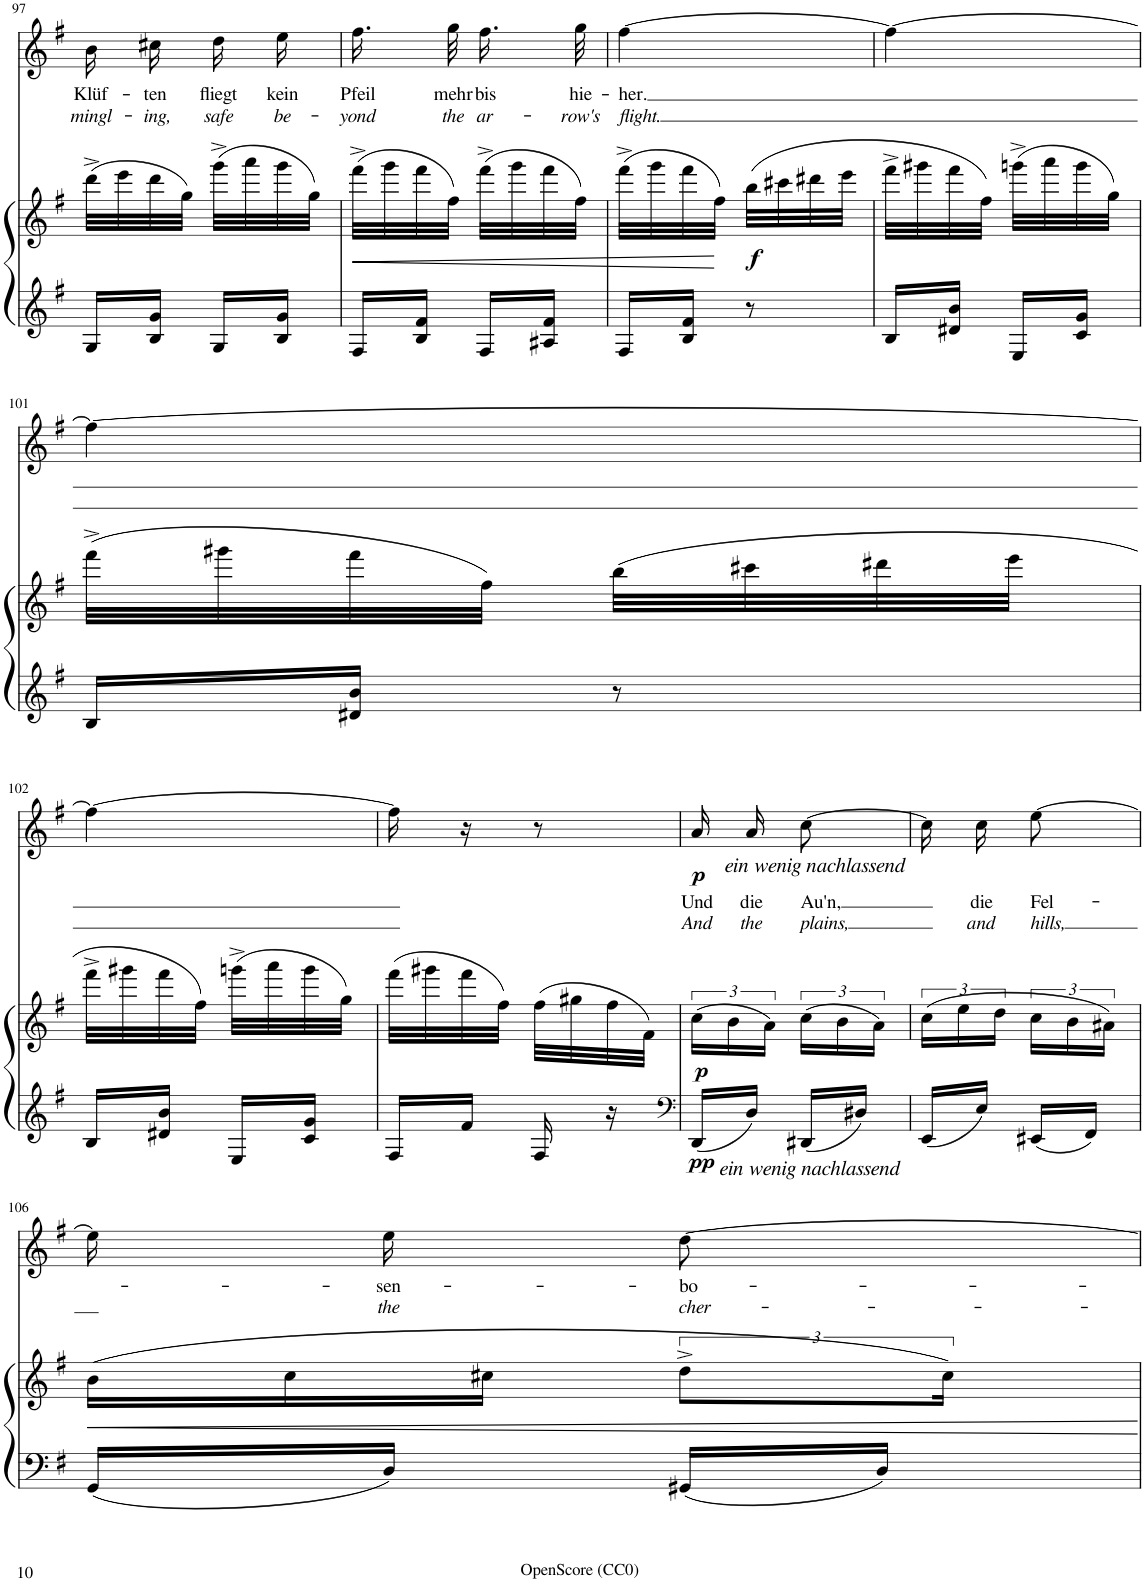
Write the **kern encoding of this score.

**kern	**kern	**dynam	**kern	**text	**text	**dynam
*part2	*part2	*part2	*part1	*part1	*part1	*part1
*staff3	*staff2	*staff2/3	*staff1	*staff1	*staff1	*staff1
*I"Piano	*	*	*I"Voice	*	*	*
*I'Pno	*	*	*	*	*	*
!!LO:PB:g=z
*clefG2	*clefG2	*	*clefG2	*	*	*
*k[f#]	*k[f#]	*	*k[f#]	*	*	*
*M4/16	*M4/16	*	*M4/16	*	*	*
=97	=97	=97	=97	=97	=97	=97
!	!	!	!	!LO:LY:b	!LO:LY:b	!
16G/LL	(32ddd^\LLL	.	16b\LL	Klüf-	mingl-	.
.	32eee\	.	.	.	.	.
!	!	!	!	!LO:LY:b	!LO:LY:b	!
16B/ 16g/JJ	32ddd\	.	16cc#X\	-ten	-ing,	.
.	32gg\JJJ)	.	.	.	.	.
!	!	!	!	!LO:LY:b	!LO:LY:b	!
16G/LL	(32ggg^\LLL	.	16dd\	fliegt	safe	.
.	32aaa\	.	.	.	.	.
!	!	!	!	!LO:LY:b	!LO:LY:b	!
16B/ 16g/JJ	32ggg\	.	16ee\JJ	kein	be-	.
.	32gg\JJJ)	.	.	.	.	.
=98	=98	=98	=98	=98	=98	=98
!	!	!LO:HP:b	!	!LO:LY:b	!LO:LY:b	!
16F#/LL	(32fff#^\LLL	<	16.ff#\LL	Pfeil	-yond	.
.	32ggg\	.	.	.	.	.
16B/ 16f#/JJ	32fff#\	.	.	.	.	.
!	!	!	!	!LO:LY:b	!LO:LY:b	!
.	32ff#\JJJ)	.	32gg\K	mehr	the	.
!	!	!	!	!LO:LY:b	!LO:LY:b	!
16F#/LL	(32fff#^\LLL	.	16.ff#\	bis	ar-	.
.	32ggg\	.	.	.	.	.
16A#X/ 16f#/JJ	32fff#\	.	.	.	.	.
!	!	!	!	!LO:LY:b	!LO:LY:b	!
.	32ff#\JJJ)	.	32gg\JJk	hie-	-row's	.
=99	=99	=99	=99	=99	=99	=99
!	!	!	!	!LO:LY:b	!LO:LY:b	!
16F#/LL	(32fff#^\LLL	.	[4ff#\	-her.	flight.	.
.	32ggg\	.	.	.	.	.
16B/ 16f#/JJ	32fff#\	.	.	.	.	.
.	32ff#\JJJ)	[	.	.	.	.
!	!	!LO:DY:b	!	!	!	!
8r	(32bb\LLL	f	.	.	.	.
.	32ccc#X\	.	.	.	.	.
.	32ddd#X\	.	.	.	.	.
.	32eee\JJJ	.	.	.	.	.
=100	=100	=100	=100	=100	=100	=100
16B/LL	32fff#^\LLL	.	4ff#\_	.	.	.
.	32ggg#X\	.	.	.	.	.
16d#X/ 16b/JJ	32fff#\	.	.	.	.	.
.	32ff#\JJJ)	.	.	.	.	.
16E/LL	(32gggn^\LLL	.	.	.	.	.
.	32aaa\	.	.	.	.	.
16c/ 16g/JJ	32ggg\	.	.	.	.	.
.	32gg\JJJ)	.	.	.	.	.
!!LO:LB:g=z
=101	=101	=101	=101	=101	=101	=101
16B/LL	(32fff#^\LLL	.	4ff#\_	.	.	.
.	32ggg#X\	.	.	.	.	.
16d#X/ 16b/JJ	32fff#\	.	.	.	.	.
.	32ff#\JJJ)	.	.	.	.	.
8r	(32bb\LLL	.	.	.	.	.
.	32ccc#X\	.	.	.	.	.
.	32ddd#X\	.	.	.	.	.
.	32eee\JJJ	.	.	.	.	.
!!LO:LB:g=z
=102	=102	=102	=102	=102	=102	=102
16B/LL	32fff#^\LLL	.	4ff#\_	.	.	.
.	32ggg#X\	.	.	.	.	.
16d#X/ 16b/JJ	32fff#\	.	.	.	.	.
.	32ff#\JJJ)	.	.	.	.	.
16E/LL	(32gggn^\LLL	.	.	.	.	.
.	32aaa\	.	.	.	.	.
16c/ 16g/JJ	32ggg\	.	.	.	.	.
.	32gg\JJJ)	.	.	.	.	.
=103	=103	=103	=103	=103	=103	=103
16F#/LL	(32fff#\LLL	.	16ff#\]	.	.	.
.	32ggg#X\	.	.	.	.	.
16f#/JJ	32fff#\	.	16r	.	.	.
.	32ff#\JJJ)	.	.	.	.	.
16F#/	(32ff#\LLL	.	8r	.	.	.
.	32gg#X\	.	.	.	.	.
16r	32ff#\	.	.	.	.	.
.	32f#\JJJ)	.	.	.	.	.
=104	=104	=104	=104	=104	=104	=104
*clefF4	*	*	*	*	*	*
!	!	!LO:DY:b=2	!	!LO:LY:b	!LO:LY:b	!
!	!	!LO:DY:n=1:b	!	!	!	!LO:DY:b
16DD/LL	(24cc\LL	pp p	16a\LL	Und	And	p
.	24b\	.	.	.	.	.
!	!	!	!LO:TX:b:i:t=ein wenig nachlassend	!	!	!
!LO:TX:b:i:t=ein wenig nachlassend	!	!	!	!	!	!
!	!	!	!	!LO:LY:b	!LO:LY:b	!
16D/JJ	.	.	16a\J	die	the	.
.	24a\JJ)	.	.	.	.	.
!	!	!	!	!LO:LY:b	!LO:LY:b	!
16DD#X/LL	(24cc\LL	.	[8cc\J	Au'n,	plains,	.
.	24b\	.	.	.	.	.
16D#X/JJ	.	.	.	.	.	.
.	24a\JJ)	.	.	.	.	.
=105	=105	=105	=105	=105	=105	=105
16EE/LL	(24cc\LL	.	16cc\LL]	.	.	.
.	24ee\	.	.	.	.	.
!	!	!	!	!LO:LY:b	!LO:LY:b	!
16E/JJ	.	.	16cc\J	die	and	.
.	24dd\JJ	.	.	.	.	.
!	!	!	!	!LO:LY:b	!LO:LY:b	!
16EE#X/LL	24cc\LL	.	[8ee\J	Fel-	hills,	.
.	24b\	.	.	.	.	.
16FF#/JJ	.	.	.	.	.	.
.	24a#X\JJ)	.	.	.	.	.
!!LO:LB:g=z
=106	=106	=106	=106	=106	=106	=106
16GG/LL	(24b\LL	.	16ee\LL]	.	.	.
.	24cc\	.	.	.	.	.
!	!	!	!	!LO:LY:b	!LO:LY:b	!
16D/JJ	.	.	16ee\J	-sen-	the	.
.	24cc#X\JJ	.	.	.	.	.
!	!	!	!	!LO:LY:b	!LO:LY:b	!
16GG#X/LL	12dd^\L	.	[8dd\J	-bo-	cher-	.
16D/JJ	.	.	.	.	.	.
.	24cc#\Jk)	.	.	.	.	.
=	=	=	=	=	=	=
*-	*-	*-	*-	*-	*-	*-
